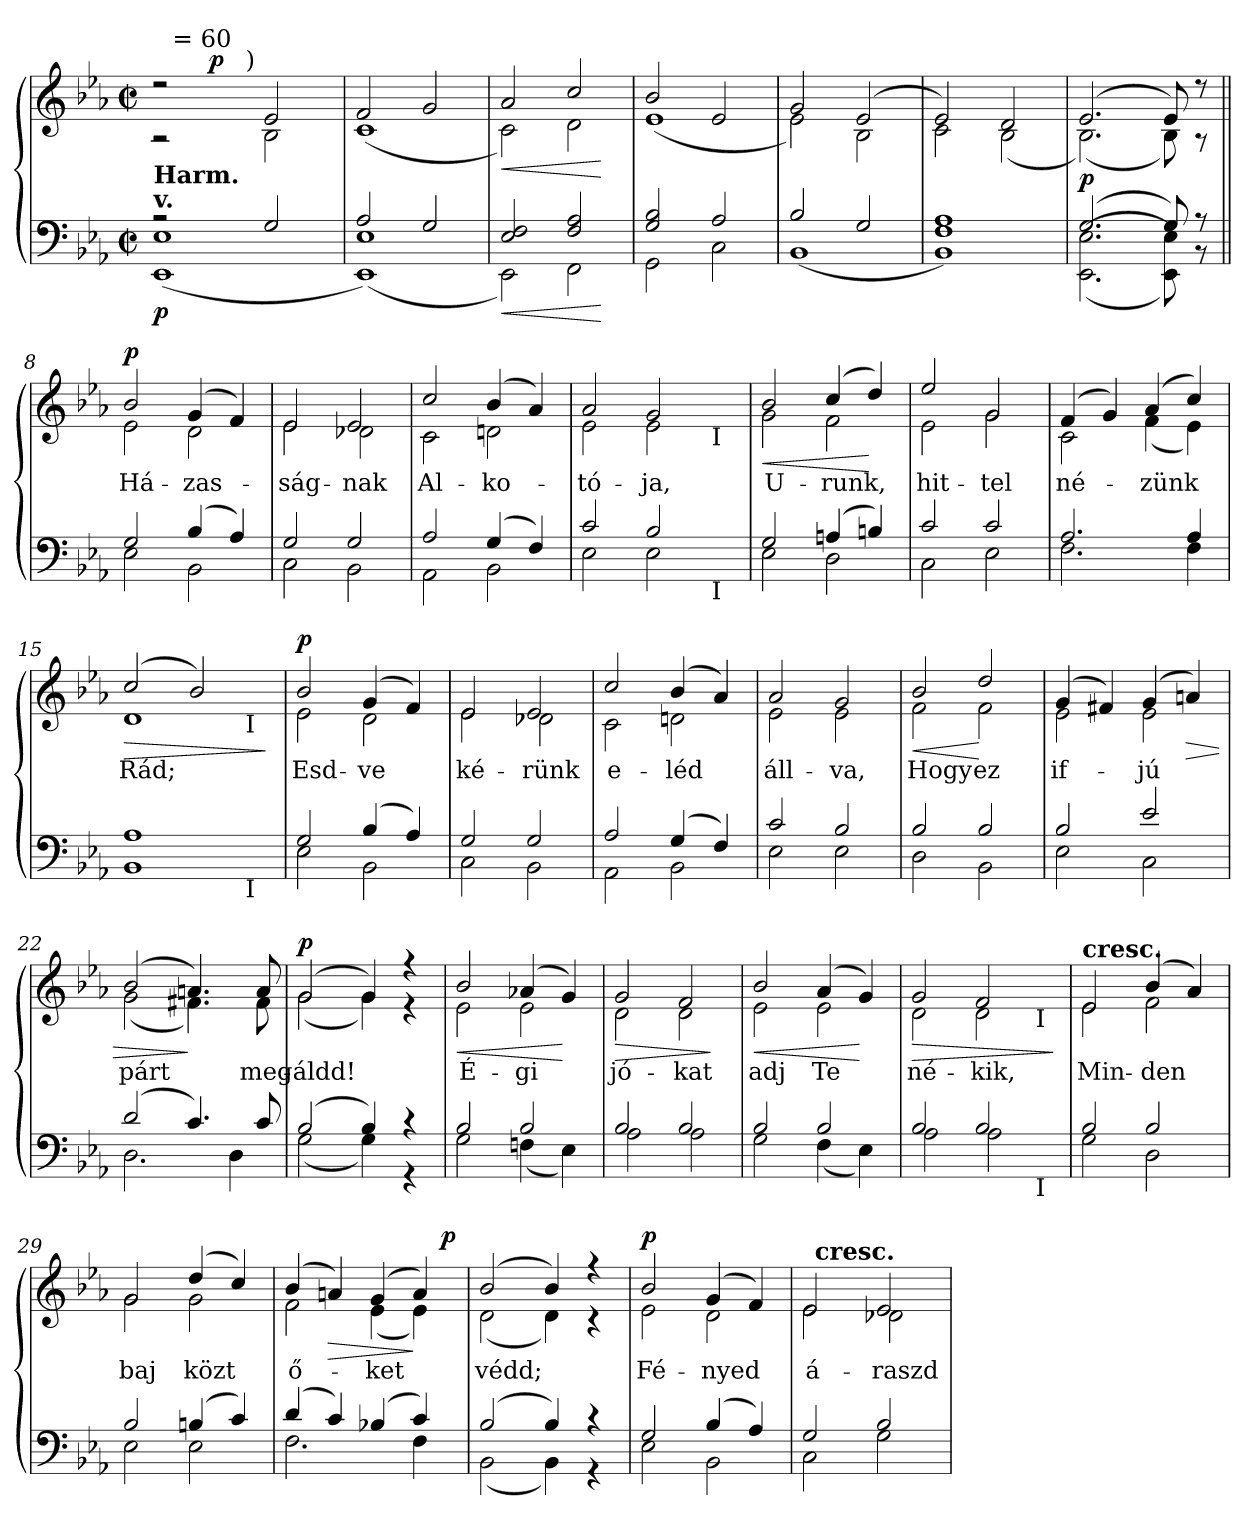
**kern	**dynam	**kern	**text	**dynam
*part2	*part2	*part1	*part1	*part1
*staff2	*staff2	*staff1	*staff1	*staff1
*clefF4	*	*clefG2	*	*
*k[b-e-a-]	*	*k[b-e-a-]	*	*
*E-:	*	*E-:	*	*
*M2/2	*	*M2/2	*	*
*met(c|)	*	*met(c|)	*	*
=1	=1	=1	=1	=1
*^	*	*^	*	*
!	!	!	!LO:TX:a:B:t=Andante	!	!	!
!	!	!	!LO:TX:a:t=(	!	!	!
!	!	!	!LO:TX:b:B:t=Org.	!	!	!
!LO:TX:a:B:t=v.	!	!	!	!	!	!
!LO:TX:a:B:t=Harm.	!	!	!	!	!	!
!	!	!LO:DY:b	!	!	!	!
*	*	*	*^	*^	*	*
*	*	*	*	*	*^	*	*	*
2rA	(<1EE- 1E-	p	2r	2r	4ryy	16ryy	4..ryy	.	.
!	!	!	!	!	!	!LO:TX:a:t== 60	!	!	!
.	.	.	.	.	.	2...ryy	.	.	.
!	!	!	!	!	!	!	!	!	!LO:DY:b
.	.	.	.	.	2.ryy	.	.	.	p
!	!	!	!	!	!	!	!LO:TX:a:t=)	!	!
.	.	.	.	.	.	.	2ryy	.	.
2G/	.	.	2e-/	2B-\	.	.	.	.	.
.	.	.	.	.	.	.	16ryy	.	.
*	*	*	*	*v	*v	*v	*v	*	*
=2	=2	=2	=2	=2	=2	=2
2A-/	(<1EE- 1E-)	.	2f/	(<1c	.	.
2G/	.	.	2g/	.	.	.
=3	=3	=3	=3	=3	=3	=3
!	!	!LO:HP:b	!	!	!	!LO:HP:b
2E-/ 2F/	2EE-\)	<	2a-/	2c\)	.	<
2F/ 2A-/	2FF\	.	2cc/	2d\	.	.
*v	*v	*	*	*	*	*
*	*	*v	*v	*	*
.	[	.	.	[
=4	=4	=4	=4	=4
*^	*	*^	*	*
2G/ 2B-/	2GG\	.	2b-/	(<1e-	.	.
2A-/	2C\	.	2e-/	.	.	.
=5	=5	=5	=5	=5	=5	=5
2B-/	(<1BB-	.	2g/	2e-\)	.	.
2G/	.	.	(>2e-/	2B-\	.	.
=6	=6	=6	=6	=6	=6	=6
1F 1A-	1BB-)	.	2e-/)	2c\	.	.
.	.	.	2d/	(<2B-\	.	.
=7	=7	=7	=7	=7	=7	=7
!	!	!LO:DY:a	!	!	!	!
(>2.G/	((2.EE-\ 2.E-\	p	(2.e-/	(<2.B-\)	.	.
8G/)	8EE-\ 8E-\))	.	8e-/)	8B-\)	.	.
8r	8r	.	8r	8r	.	.
!!LO:LB:g=z	!!
=8||	=8||	=8||	=8||	=8||	=8||	=8||
!	!	!	!	!	!LO:LY:b	!LO:DY:b
2G/	2E-\	.	2b-/	2e-\	Há-	p
!	!	!	!	!	!LO:LY:b	!
(>4B-/	2BB-\	.	(>4g/	2d\	-zas-	.
4A-/)	.	.	4f/)	.	.	.
=9	=9	=9	=9	=9	=9	=9
!	!	!	!	!	!LO:LY:b	!
2G/	2C\	.	2e-/	2e-\	-ság-	.
!	!	!	!	!	!LO:LY:b	!
2G/	2BB-\	.	2e-/	2d-X\	-nak	.
=10	=10	=10	=10	=10	=10	=10
!	!	!	!	!	!LO:LY:b	!
2A-/	2AA-\	.	2cc/	2c\	Al-	.
!	!	!	!	!	!LO:LY:b	!
(>4G/	2BB-\	.	(>4b-/	2dn\	-ko-	.
4F/)	.	.	4a-/)	.	.	.
=11	=11	=11	=11	=11	=11	=11
!	!	!	!	!	!LO:LY:b	!
*	*^	*	*	*^	*	*
2c/	2E-\	2ryy	.	2a-/	2e-\	2ryy	-tó-	.
!	!	!	!	!	!	!	!LO:LY:b	!
2B-/	2E-\	4ryy	.	2g/	2e-\	4ryy	-ja,	.
.	.	16.ryy	.	.	.	16.ryy	.	.
!	!	!	!	!	!	!LO:TX:b:t=I	!	!
!	!	!LO:TX:b:t=I	!	!	!	!	!	!
.	.	8ryy	.	.	.	8ryy	.	.
.	.	32ryy	.	.	.	32ryy	.	.
=12	=12	=12	=12	=12	=12	=12	=12	=12
!	!	!	!	!	!	!	!	!LO:HP:b
*	*v	*v	*	*	*	*	*	*
*	*	*	*	*v	*v	*	*
*	*^	*	*	*^	*	*
!	!	!	!	!	!	!	!LO:LY:b	!
*	*v	*v	*	*	*	*	*	*
*	*	*	*	*v	*v	*	*
2G/	2E-\	.	2b-/	2g\	U-	<
!	!	!	!	!	!LO:LY:b	!
(>4An/	2D\	.	(>4cc/	2f\	-runk,	.
4Bn/)	.	.	4dd/)	.	.	[
=13	=13	=13	=13	=13	=13	=13
!	!	!	!	!	!LO:LY:b	!
2c/	2C\	.	2ee-/	2e-\	hit-	.
!	!	!	!	!	!LO:LY:b	!
2c/	2E-\	.	2g/	2g\	-tel	.
!!LO:LB:g=z	!!
=14	=14	=14	=14	=14	=14	=14
!	!	!	!	!	!LO:LY:b	!
2.A-/	2.F\	.	(>4f/	2c\	né-	.
.	.	.	4g/)	.	.	.
!	!	!	!	!	!LO:LY:b	!
.	.	.	(>4a-/	(<4f\	-zünk	.
4A-/	4F\	.	4cc/)	4e-\)	.	.
=15	=15	=15	=15	=15	=15	=15
!	!	!	!	!	!	!LO:HP:b
!	!	!	!	!	!LO:LY:b	!
*	*^	*	*	*^	*	*
1A-	1BB-	2ryy	.	(>2cc/	1d	2ryy	Rád;	>
.	.	4ryy	.	2b-/)	.	4ryy	.	.
.	.	32ryy	.	.	.	32ryy	.	.
!	!	!	!	!	!	!LO:TX:b:t=I	!	!
!	!	!LO:TX:b:t=I	!	!	!	!	!	!
.	.	8..ryy	.	.	.	8..ryy	.	.
.	.	.	.	.	.	.	.	]
*	*v	*v	*	*	*	*	*	*
*	*	*	*	*v	*v	*	*
=16	=16	=16	=16	=16	=16	=16
*	*^	*	*	*^	*	*
!	!	!	!	!	!	!	!LO:LY:b	!LO:DY:a
*	*v	*v	*	*	*	*	*	*
*	*	*	*	*v	*v	*	*
2G/	2E-\	.	2b-/	2e-\	Esd-	p
!	!	!	!	!	!LO:LY:b	!
(>4B-/	2BB-\	.	(>4g/	2d\	-ve	.
4A-/)	.	.	4f/)	.	.	.
=17	=17	=17	=17	=17	=17	=17
!	!	!	!	!	!LO:LY:b	!
2G/	2C\	.	2e-/	2e-\	ké-	.
!	!	!	!	!	!LO:LY:b	!
2G/	2BB-\	.	2e-/	2d-X\	-rünk	.
=18	=18	=18	=18	=18	=18	=18
!	!	!	!	!	!LO:LY:b	!
2A-/	2AA-\	.	2cc/	2c\	e-	.
!	!	!	!	!	!LO:LY:b	!
(>4G/	2BB-\	.	(>4b-/	2dn\	-léd	.
4F/)	.	.	4a-/)	.	.	.
=19	=19	=19	=19	=19	=19	=19
!	!	!	!	!	!LO:LY:b	!
2c/	2E-\	.	2a-/	2e-\	áll-	.
!	!	!	!	!	!LO:LY:b	!
2B-/	2E-\	.	2g/	2e-\	-va,	.
!!LO:LB:g=z	!!
=20	=20	=20	=20	=20	=20	=20
!	!	!	!	!	!	!LO:HP:b
!	!	!	!	!	!LO:LY:b	!
2B-/	2D\	.	2b-/	2f\	Hogy	<
!	!	!	!	!	!LO:LY:b	!
2B-/	2BB-\	.	2dd/	2f\	ez	[
=21	=21	=21	=21	=21	=21	=21
!	!	!	!	!	!LO:LY:b	!
2B-/	2E-\	.	(>4g/	2e-\	if-	.
.	.	.	4f#X/)	.	.	.
!	!	!	!	!	!LO:LY:b	!
2e-/	2C\	.	(>4g/	2e-\	-jú	.
!	!	!	!	!	!	!LO:HP:b
.	.	.	4an/)	.	.	>
=22	=22	=22	=22	=22	=22	=22
!	!	!	!	!	!LO:LY:b	!
(>2d/	2.D\	.	(>2b-/	(<2g\	párt	.
4.c/)	.	.	4.an/)	4.f#X\)	.	]
.	4D\	.	.	.	.	.
!	!	!	!	!	!LO:LY:b	!
8c/	.	.	8a/	8f#\	meg-	.
=23	=23	=23	=23	=23	=23	=23
!	!	!	!	!	!LO:LY:b	!LO:DY:a
(>2B-/	(<2G\	.	(>2g/	(<2g\	-áldd!	p
4B-/)	4G\)	.	4g/)	4g\)	.	.
4r	4r	.	4r	4r	.	.
=24	=24	=24	=24	=24	=24	=24
!	!	!	!	!	!	!LO:HP:b
!	!	!	!	!	!LO:LY:b	!
2B-/	2G\	.	2b-/	2e-\	É-	<
!	!	!	!	!	!LO:LY:b	!
2B-/	(<4Fn\	.	(>4a-X/	2e-\	-gi	.
.	4E-\)	.	4g/)	.	.	[
=25	=25	=25	=25	=25	=25	=25
!	!	!	!	!	!	!LO:HP:b
!	!	!	!	!	!LO:LY:b	!
2B-/	2A-\	.	2g/	2d\	jó-	>
!	!	!	!	!	!LO:LY:b	!
2B-/	2A-\	.	2f/	2d\	-kat	.
*v	*v	*	*	*	*	*
*	*	*v	*v	*	*
.	.	.	.	]
!!LO:LB:g=z
=26	=26	=26	=26	=26
*^	*	*	*	*
!	!	!	!	!	!LO:HP:b
*	*	*	*^	*	*
!	!	!	!	!	!LO:LY:b	!
2B-/	2G\	.	2b-/	2e-\	adj	<
!	!	!	!	!	!LO:LY:b	!
2B-/	(<4F\	.	(4a-/	2e-\	Te	.
.	4E-\)	.	4g/)	.	.	[
*	*	*	*v	*v	*	*
=27	=27	=27	=27	=27	=27
!	!	!	!	!	!LO:HP:b
*	*	*	*^	*	*
!	!	!	!	!	!LO:LY:b	!
*	*^	*	*	*^	*	*
2B-/	2A-\	2ryy	.	2g/	2d\	2ryy	né-	>
!	!	!	!	!	!	!	!LO:LY:b	!
2B-/	2A-\	4ryy	.	2f/	2d\	4ryy	-kik,	.
.	.	16ryy	.	.	.	16ryy	.	.
!	!	!	!	!	!	!LO:TX:b:t=I	!	!
!	!	!LO:TX:b:t=I	!	!	!	!	!	!
.	.	8.ryy	.	.	.	8.ryy	.	.
.	.	.	.	.	.	.	.	]
*	*v	*v	*	*	*	*	*	*
*	*	*	*	*v	*v	*	*
=28	=28	=28	=28	=28	=28	=28
*	*^	*	*	*^	*	*
!	!	!	!	!LO:TX:a:B:t=cresc.	!	!	!	!
!	!	!	!	!	!	!	!LO:LY:b	!
*	*v	*v	*	*	*	*	*	*
*	*	*	*	*v	*v	*	*
2B-/	2G\	.	2e-/	2e-\	Min-	.
!	!	!	!	!	!LO:LY:b	!
2B-/	2D\	.	(4b-/	2f\	-den	.
.	.	.	4a-/)	.	.	.
=29	=29	=29	=29	=29	=29	=29
!	!	!	!	!	!LO:LY:b	!
2B-/	2E-\	.	2g/	2g\	baj	.
!	!	!	!	!	!LO:LY:b	!
(>4Bn/	2E-\	.	(>4dd/	2g\	közt	.
4c/)	.	.	4cc/)	.	.	.
=30	=30	=30	=30	=30	=30	=30
!	!	!	!	!	!LO:LY:b	!
*	*	*	*	*^	*	*
(>4d/	2.F\	.	(>4b-/	2f\	2..ryy	ő-	.
!	!	!	!	!	!	!	!LO:HP:b
4c/)	.	.	4an/)	.	.	.	>
!	!	!	!	!	!	!LO:LY:b	!
(>4B-X/	.	.	(>4g/	(<4e-\	.	-ket	.
4c/)	4F\	.	4a/)	4e-\)	.	.	]
!	!	!	!	!	!	!	!LO:DY:a
.	.	.	.	.	8ryy	.	p
*	*	*	*	*v	*v	*	*
=31	=31	=31	=31	=31	=31	=31
*	*	*	*	*^	*	*
!	!	!	!	!	!	!LO:LY:b	!
*	*	*	*	*v	*v	*	*
(>2B-/	(<2BB-\	.	(>2b-/	(<2d\	védd;	.
4B-/)	4BB-\)	.	4b-/)	4d\)	.	.
4r	4r	.	4r	4r	.	.
!!LO:PB:g=z	!!
=32	=32	=32	=32	=32	=32	=32
!	!	!	!	!	!LO:LY:b	!LO:DY:a
2G/	2E-\	.	2b-/	2e-\	Fé-	p
!	!	!	!	!	!LO:LY:b	!
(>4B-/	2BB-\	.	(>4g/	2d\	-nyed	.
4A-/)	.	.	4f/)	.	.	.
=33	=33	=33	=33	=33	=33	=33
!	!	!	!	!	!LO:LY:b	!
*	*	*	*	*^	*	*
2G/	2C\	.	2e-/	2e-\	32ryy	á-	.
!	!	!	!	!	!LO:TX:a:B:t=cresc.	!	!
.	.	.	.	.	2ryy	.	.
!	!	!	!	!	!	!LO:LY:b	!
2B-/	2G\	.	2e-/	2d-X\	.	-raszd	.
.	.	.	.	.	4...ryy	.	.
*v	*v	*	*	*	*	*	*
*	*	*v	*v	*v	*	*
=	=	=	=	=
*-	*-	*-	*-	*-
